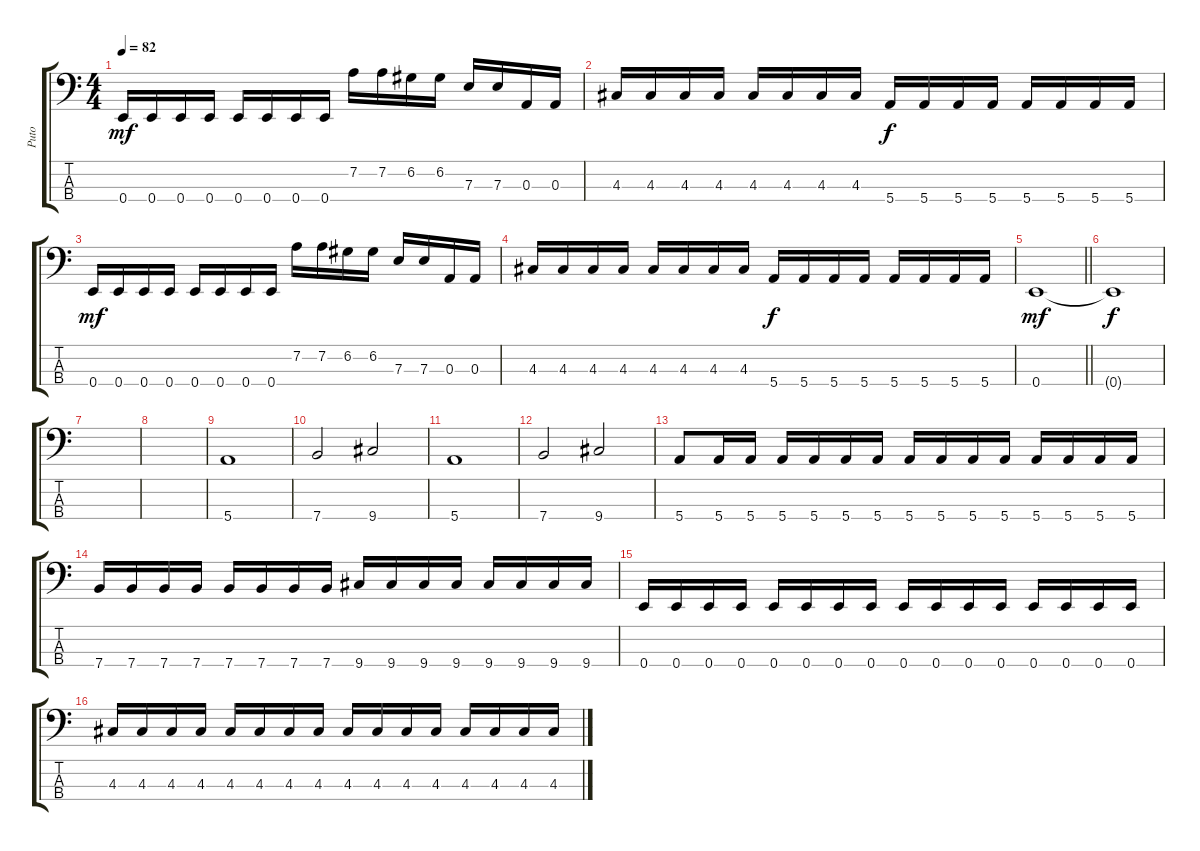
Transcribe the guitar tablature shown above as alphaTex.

\track ("Puto" "Puto") {instrument electricbasspick}
\staff {score tabs}
\tuning (G2 D2 A1 E1) {hide}
\ts (4 4)
\tempo 82
\clef f4
\ks c
0.4.16{dy mf} 0.4.16 0.4.16 0.4.16 0.4.16 0.4.16 0.4.16 0.4.16 7.2.16 7.2.16 6.2.16 6.2.16 7.3.16 7.3.16 0.3.16 0.3.16 |
4.3.16 4.3.16 4.3.16 4.3.16 4.3.16 4.3.16 4.3.16 4.3.16 5.4.16{dy f} 5.4.16 5.4.16 5.4.16 5.4.16 5.4.16 5.4.16 5.4.16 |
0.4.16{dy mf} 0.4.16 0.4.16 0.4.16 0.4.16 0.4.16 0.4.16 0.4.16 7.2.16 7.2.16 6.2.16 6.2.16 7.3.16 7.3.16 0.3.16 0.3.16 |
4.3.16 4.3.16 4.3.16 4.3.16 4.3.16 4.3.16 4.3.16 4.3.16 5.4.16{dy f} 5.4.16 5.4.16 5.4.16 5.4.16 5.4.16 5.4.16 5.4.16 |
\barLineRight lightlight
0.4.1{dy mf} |
0.4{t}.1{dy f} |
|
|
5.4.1 |
7.4.2 9.4.2 |
5.4.1 |
7.4.2 9.4.2 |
5.4.8 5.4.16 5.4.16 5.4.16 5.4.16 5.4.16 5.4.16 5.4.16 5.4.16 5.4.16 5.4.16 5.4.16 5.4.16 5.4.16 5.4.16 |
7.4.16 7.4.16 7.4.16 7.4.16 7.4.16 7.4.16 7.4.16 7.4.16 9.4.16 9.4.16 9.4.16 9.4.16 9.4.16 9.4.16 9.4.16 9.4.16 |
0.4.16 0.4.16 0.4.16 0.4.16 0.4.16 0.4.16 0.4.16 0.4.16 0.4.16 0.4.16 0.4.16 0.4.16 0.4.16 0.4.16 0.4.16 0.4.16 |
4.3.16 4.3.16 4.3.16 4.3.16 4.3.16 4.3.16 4.3.16 4.3.16 4.3.16 4.3.16 4.3.16 4.3.16 4.3.16 4.3.16 4.3.16 4.3.16
